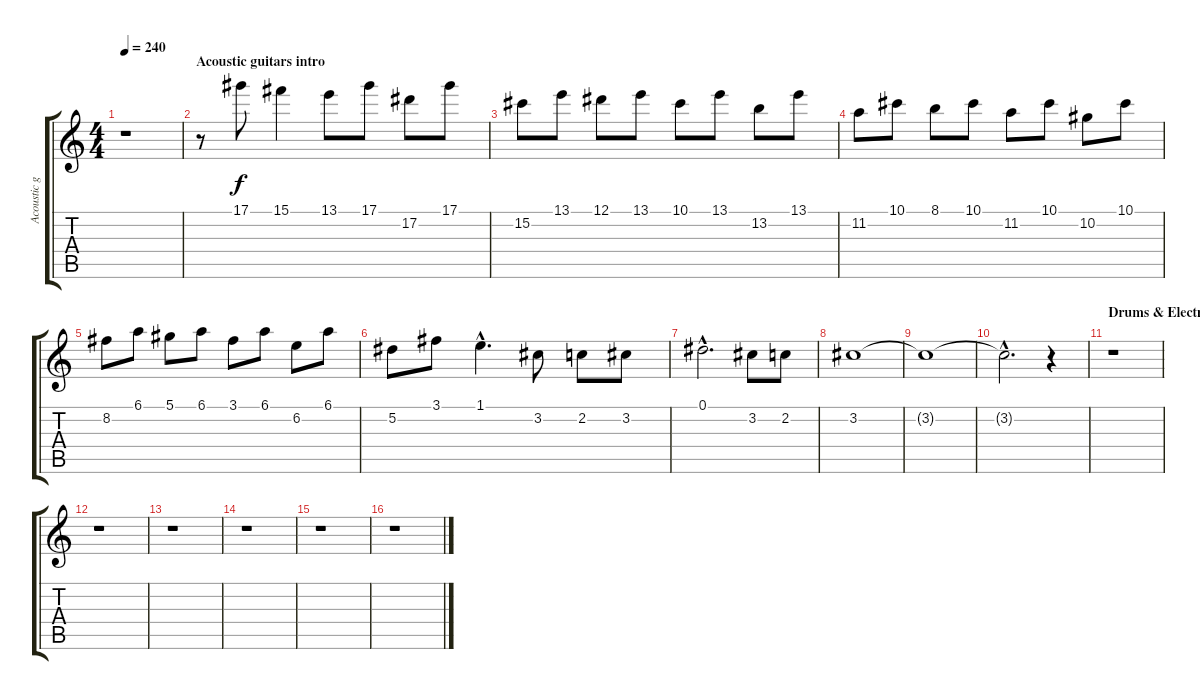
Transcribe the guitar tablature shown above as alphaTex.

\track ("Acoustic guitar 2" "Acoustic g") {instrument acousticguitarnylon}
\staff {score tabs}
\tuning (Eb4 Bb3 Gb3 Db3 Ab2 Eb2) {hide}
\ts (4 4)
\tempo 240
\clef g2
\ks c
r.1{dy f instrument acousticguitarnylon} |
\section ("" "Acoustic guitars intro")
r.8 17.1.8 15.1.4 13.1.8 17.1.8 17.2.8 17.1.8 |
15.2.8 13.1.8 12.1.8 13.1.8 10.1.8 13.1.8 13.2.8 13.1.8 |
11.2.8 10.1.8 8.1.8 10.1.8 11.2.8 10.1.8 10.2.8 10.1.8 |
8.2.8 6.1.8 5.1.8 6.1.8 3.1.8 6.1.8 6.2.8 6.1.8 |
5.2.8 3.1.8 1.1{hac}.4{d} 3.2.8 2.2.8 3.2.8 |
0.1{hac}.2{d} 3.2.8 2.2.8 |
3.2.1 |
3.2{t}.1 |
3.2{hac t}.2{d} r.4 |
\section ("" "Drums & Electric guitar intro")
r.1 |
r.1 |
r.1 |
r.1 |
r.1 |
r.1
